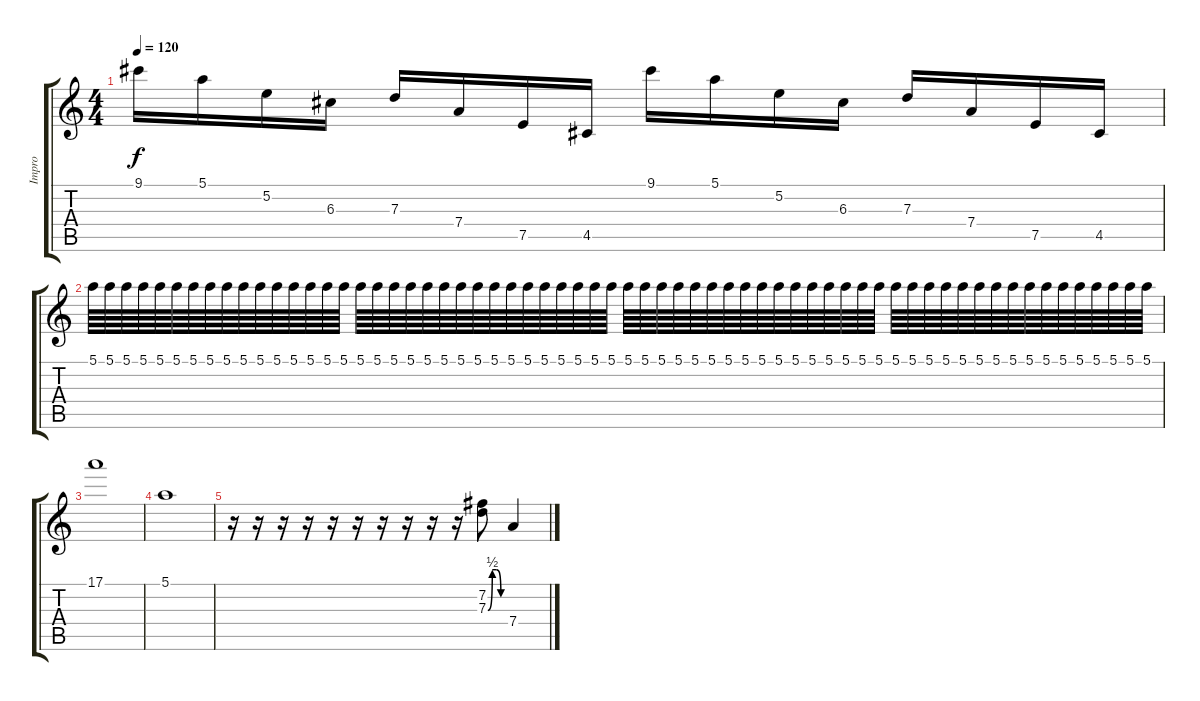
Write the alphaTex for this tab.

\track ("Impro" "Impro") {instrument electricguitarjazz}
\staff {score tabs}
\tuning (E4 B3 G3 D3 A2 E2) {hide}
\ts (4 4)
\tempo 120
\clef g2
\ks c
9.1.16{dy f} 5.1.16 5.2.16 6.3.16 7.3.16 7.4.16 7.5.16 4.5.16 9.1.16 5.1.16 5.2.16 6.3.16 7.3.16 7.4.16 7.5.16 4.5.16 |
5.1.64 5.1.64 5.1.64 5.1.64 5.1.64 5.1.64 5.1.64 5.1.64 5.1.64 5.1.64 5.1.64 5.1.64 5.1.64 5.1.64 5.1.64 5.1.64 5.1.64 5.1.64 5.1.64 5.1.64 5.1.64 5.1.64 5.1.64 5.1.64 5.1.64 5.1.64 5.1.64 5.1.64 5.1.64 5.1.64 5.1.64 5.1.64 5.1.64 5.1.64 5.1.64 5.1.64 5.1.64 5.1.64 5.1.64 5.1.64 5.1.64 5.1.64 5.1.64 5.1.64 5.1.64 5.1.64 5.1.64 5.1.64 5.1.64 5.1.64 5.1.64 5.1.64 5.1.64 5.1.64 5.1.64 5.1.64 5.1.64 5.1.64 5.1.64 5.1.64 5.1.64 5.1.64 5.1.64 5.1.64 |
17.1.1 |
5.1.1 |
r.16 r.16 r.16 r.16 r.16 r.16 r.16 r.16 r.16 r.16 (7.2 7.3{be (custom 0 0 15 2 30 2 45 0 60 0)}).8 7.4.4
